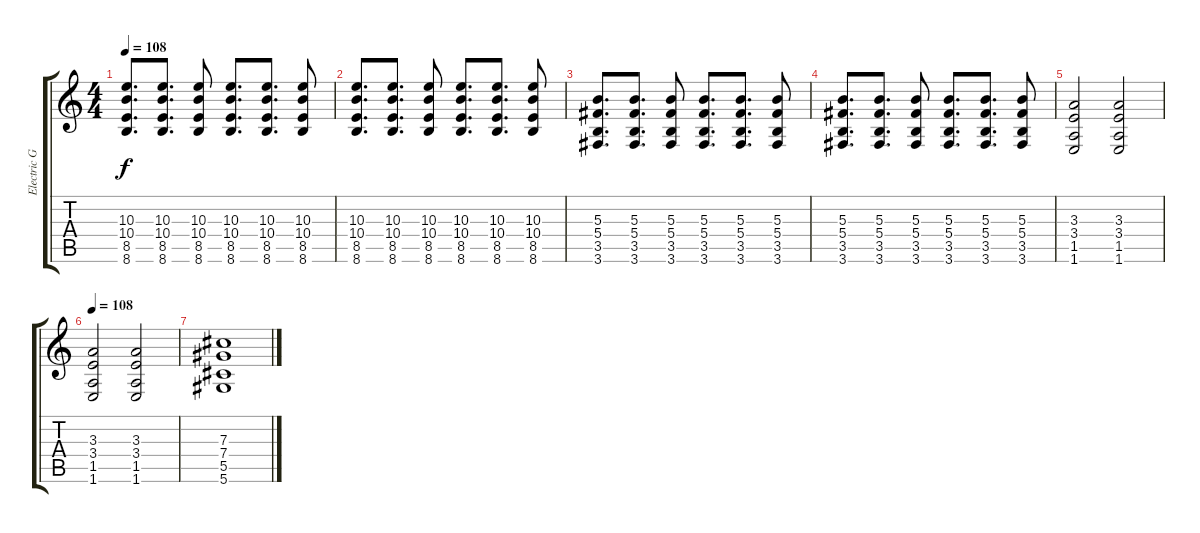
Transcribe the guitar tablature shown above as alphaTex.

\track ("Electric Guitar 1" "Electric G") {instrument distortionguitar}
\staff {score tabs}
\tuning (Eb4 Bb3 Gb3 Db3 Ab2 Eb2) {hide}
\ts (4 4)
\tempo 108
\clef g2
\ks c
(10.3 10.4 8.5 8.6).8{d dy f} (10.3 10.4 8.5 8.6).8{d} (10.3 10.4 8.5 8.6).8 (10.3 10.4 8.5 8.6).8{d} (10.3 10.4 8.5 8.6).8{d} (10.3 10.4 8.5 8.6).8 |
(10.3 10.4 8.5 8.6).8{d} (10.3 10.4 8.5 8.6).8{d} (10.3 10.4 8.5 8.6).8 (10.3 10.4 8.5 8.6).8{d} (10.3 10.4 8.5 8.6).8{d} (10.3 10.4 8.5 8.6).8 |
(5.3 5.4 3.5 3.6).8{d} (5.3 5.4 3.5 3.6).8{d} (5.3 5.4 3.5 3.6).8 (5.3 5.4 3.5 3.6).8{d} (5.3 5.4 3.5 3.6).8{d} (5.3 5.4 3.5 3.6).8 |
(5.3 5.4 3.5 3.6).8{d} (5.3 5.4 3.5 3.6).8{d} (5.3 5.4 3.5 3.6).8 (5.3 5.4 3.5 3.6).8{d} (5.3 5.4 3.5 3.6).8{d} (5.3 5.4 3.5 3.6).8 |
(3.3 3.4 1.5 1.6).2 (3.3 3.4 1.5 1.6).2 |
\tempo 108
(3.3 3.4 1.5 1.6).2 (3.3 3.4 1.5 1.6).2 |
(7.3 7.4 5.5 5.6).1
